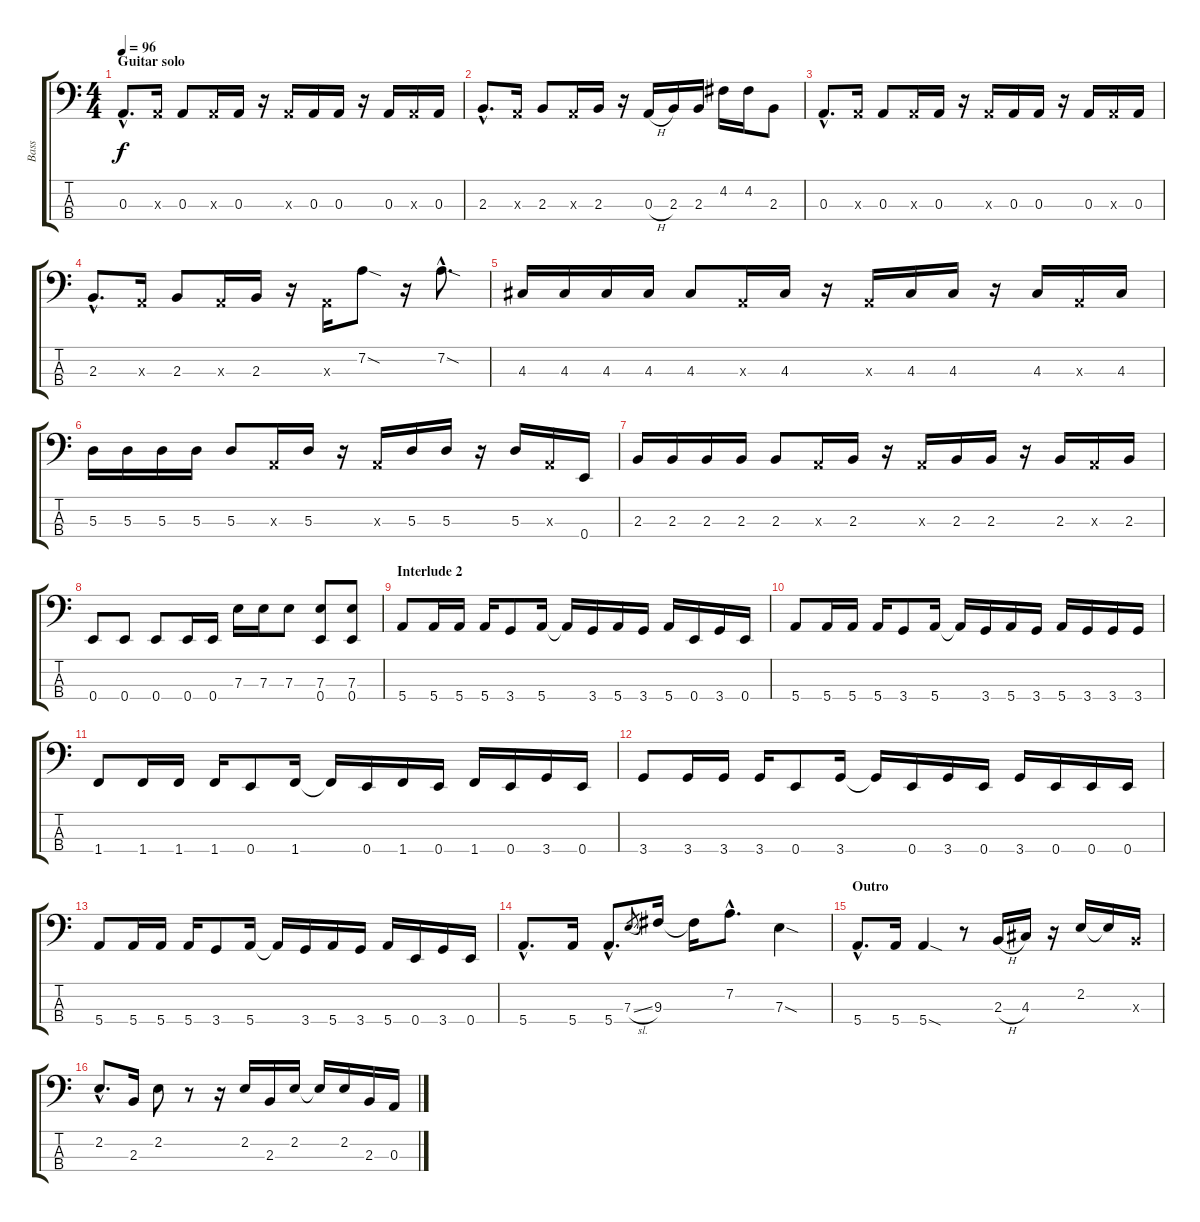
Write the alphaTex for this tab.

\track ("Bass" "Bass") {instrument electricbassfinger}
\staff {score tabs}
\tuning (G2 D2 A1 E1) {hide}
\ts (4 4)
\section ("" "Guitar solo")
\tempo 96
\clef f4
\ks c
0.3{hac}.8{d dy f} 0.3{x}.16 0.3.8 0.3{x}.16 0.3.16 r.16 0.3{x}.16 0.3.16 0.3.16 r.16 0.3.16 0.3{x}.16 0.3.16 |
2.3{hac}.8{d} 0.3{x}.16 2.3.8 0.3{x}.16 2.3.16 r.16 0.3{h}.16 2.3.16 2.3.16 4.2.16 4.2.16 2.3.8 |
0.3{hac}.8{d} 0.3{x}.16 0.3.8 0.3{x}.16 0.3.16 r.16 0.3{x}.16 0.3.16 0.3.16 r.16 0.3.16 0.3{x}.16 0.3.16 |
2.3{hac}.8{d} 0.3{x}.16 2.3.8 0.3{x}.16 2.3.16 r.16 0.3{x}.16 7.2{sod}.8 r.16 7.2{sod hac}.8{d} |
4.3.16 4.3.16 4.3.16 4.3.16 4.3.8 0.3{x}.16 4.3.16 r.16 0.3{x}.16 4.3.16 4.3.16 r.16 4.3.16 0.3{x}.16 4.3.16 |
5.3.16 5.3.16 5.3.16 5.3.16 5.3.8 0.3{x}.16 5.3.16 r.16 0.3{x}.16 5.3.16 5.3.16 r.16 5.3.16 0.3{x}.16 0.4.16 |
2.3.16 2.3.16 2.3.16 2.3.16 2.3.8 0.3{x}.16 2.3.16 r.16 0.3{x}.16 2.3.16 2.3.16 r.16 2.3.16 0.3{x}.16 2.3.16 |
0.4.8 0.4.8 0.4.8 0.4.16 0.4.16 7.3.16 7.3.16 7.3.8 (7.3 0.4).8 (7.3 0.4).8 |
\section ("" "Interlude 2")
5.4.8 5.4.16 5.4.16 5.4.16 3.4.8 5.4.16 5.4{t}.16 3.4.16 5.4.16 3.4.16 5.4.16 0.4.16 3.4.16 0.4.16 |
5.4.8 5.4.16 5.4.16 5.4.16 3.4.8 5.4.16 5.4{t}.16 3.4.16 5.4.16 3.4.16 5.4.16 3.4.16 3.4.16 3.4.16 |
1.4.8 1.4.16 1.4.16 1.4.16 0.4.8 1.4.16 1.4{t}.16 0.4.16 1.4.16 0.4.16 1.4.16 0.4.16 3.4.16 0.4.16 |
3.4.8 3.4.16 3.4.16 3.4.16 0.4.8 3.4.16 3.4{t}.16 0.4.16 3.4.16 0.4.16 3.4.16 0.4.16 0.4.16 0.4.16 |
5.4.8 5.4.16 5.4.16 5.4.16 3.4.8 5.4.16 5.4{t}.16 3.4.16 5.4.16 3.4.16 5.4.16 0.4.16 3.4.16 0.4.16 |
5.4{hac}.8{d} 5.4.16 5.4{hac}.8{d} 7.3{sl}.8{gr} 9.3.16 9.3{t}.16 7.2{hac}.8{d} 7.3{sod}.4 |
\section ("" "Outro")
5.4{hac}.8{d} 5.4.16 5.4{sod}.4 r.8 2.3{h}.16 4.3.16 r.16 2.2.16 2.2{t}.16 2.3{x}.16 |
2.2{hac}.8{d} 2.3.16 2.2.8 r.8 r.16 2.2.16 2.3.16 2.2.16 2.2{t}.16 2.2.16 2.3.16 0.3.16
